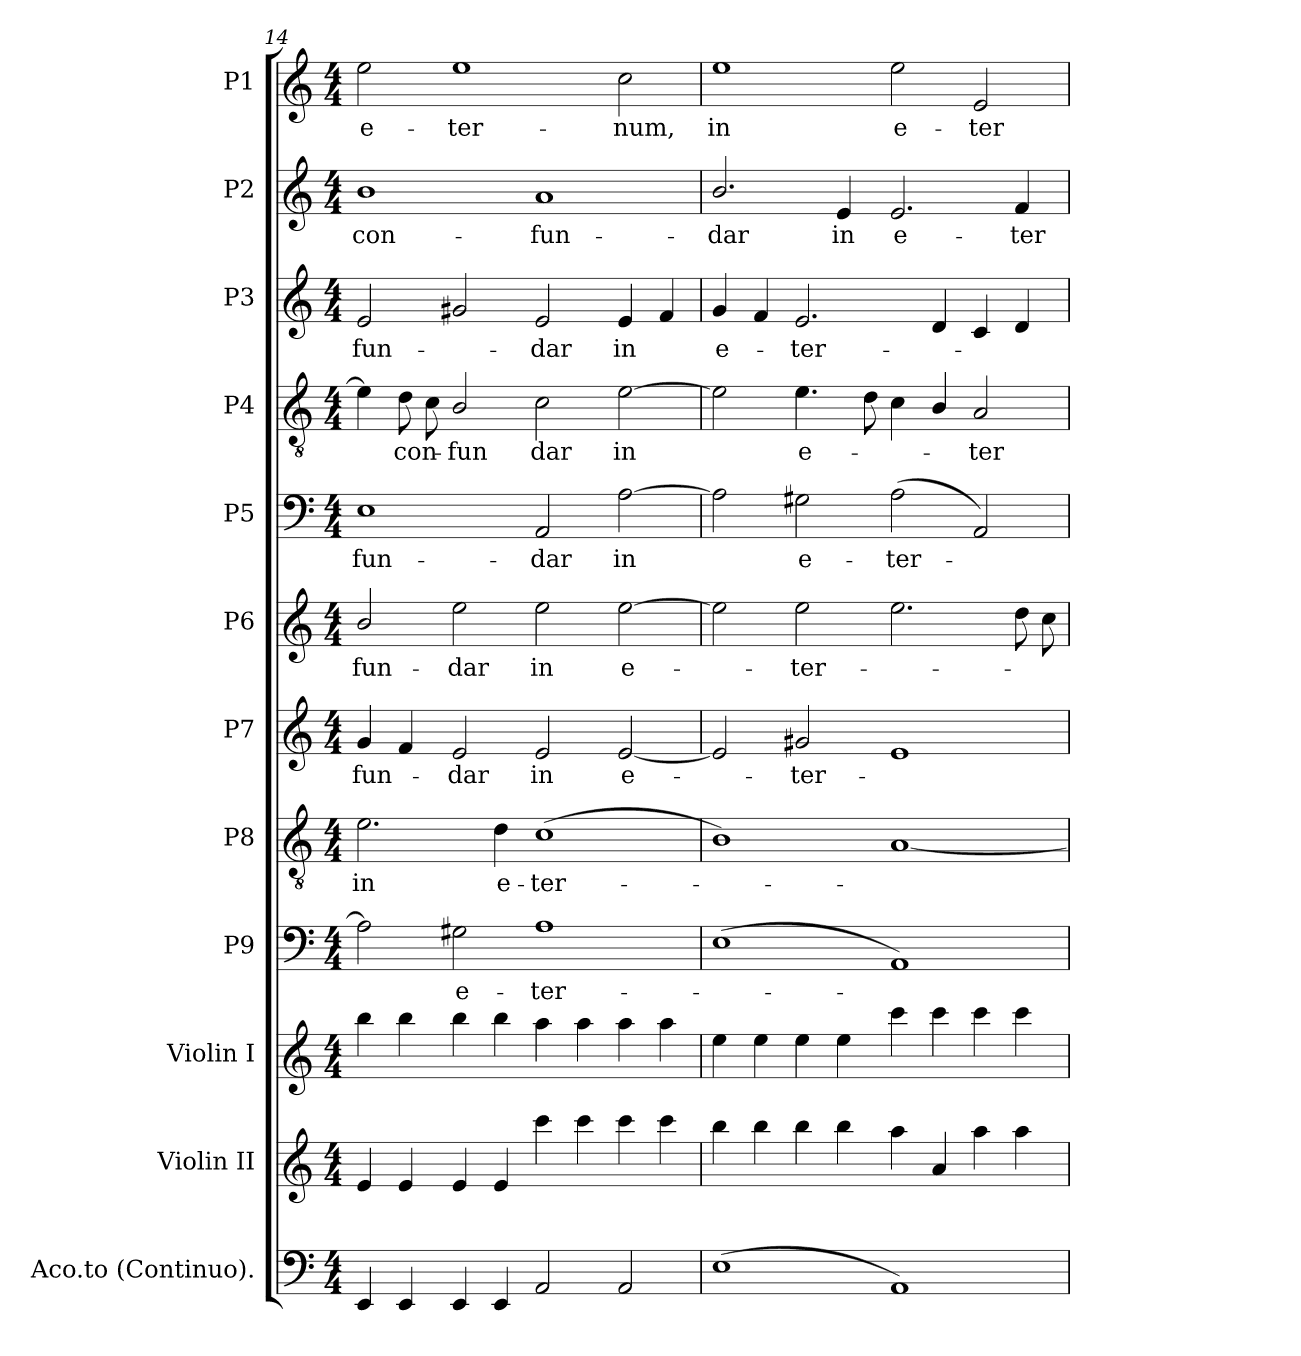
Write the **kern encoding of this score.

**kern	**kern	**kern	**kern	**text	**kern	**text	**kern	**text	**kern	**text	**kern	**text	**kern	**text	**kern	**text	**kern	**text	**kern	**text
*part12	*part11	*part10	*part9	*part9	*part8	*part8	*part7	*part7	*part6	*part6	*part5	*part5	*part4	*part4	*part3	*part3	*part2	*part2	*part1	*part1
*staff12	*staff11	*staff10	*staff9	*staff9	*staff8	*staff8	*staff7	*staff7	*staff6	*staff6	*staff5	*staff5	*staff4	*staff4	*staff3	*staff3	*staff2	*staff2	*staff1	*staff1
*I"Aco.to (Continuo).	*I"Violin II	*I"Violin I	*I"P9	*	*I"P8	*	*I"P7	*	*I"P6	*	*I"P5	*	*I"P4	*	*I"P3	*	*I"P2	*	*I"P1	*
*	*I'Vln. II	*I'Vln. I	*	*	*	*	*	*	*	*	*	*	*	*	*	*	*	*	*	*
*clefF4	*clefG2	*clefG2	*clefF4	*	*clefGv2	*	*clefG2	*	*clefG2	*	*clefF4	*	*clefGv2	*	*clefG2	*	*clefG2	*	*clefG2	*
*	*	*	*	*	*ITrd7c12	*	*	*	*	*	*	*	*ITrd7c12	*	*	*	*	*	*	*
*k[]	*k[]	*k[]	*k[]	*	*k[]	*	*k[]	*	*k[]	*	*k[]	*	*k[]	*	*k[]	*	*k[]	*	*k[]	*
*C:	*C:	*C:	*C:	*	*C:	*	*C:	*	*C:	*	*C:	*	*C:	*	*C:	*	*C:	*	*C:	*
*M4/4	*M4/4	*M4/4	*M4/4	*	*M4/4	*	*M4/4	*	*M4/4	*	*M4/4	*	*M4/4	*	*M4/4	*	*M4/4	*	*M4/4	*
=14	=14	=14	=14	=14	=14	=14	=14	=14	=14	=14	=14	=14	=14	=14	=14	=14	=14	=14	=14	=14
!	!	!	!	!	!	!LO:LY:b:color=#000000	!	!	!	!	!	!	!	!	!	!	!	!	!	!
!	!	!	!	!	!	!	!	!LO:LY:b:color=#000000	!	!	!	!	!	!	!	!	!	!	!	!
!	!	!	!	!	!	!	!	!	!	!LO:LY:b:color=#000000	!	!	!	!	!	!	!	!	!	!
!	!	!	!	!	!	!	!	!	!	!	!	!LO:LY:b:color=#000000	!	!	!	!	!	!	!	!
!	!	!	!	!	!	!	!	!	!	!	!	!	!	!	!	!LO:LY:b:color=#000000	!	!	!	!
!	!	!	!	!	!	!	!	!	!	!	!	!	!	!	!	!	!	!LO:LY:b:color=#000000	!	!
!	!	!	!	!	!	!	!	!	!	!	!	!	!	!	!	!	!	!	!	!LO:LY:b:color=#000000
4EEi/	4ei/	4bbi\	2Ai\]	.	2.Ei\	in	4gi/	-fun-	2bi/	-fun-	1Ei	-fun-	4Ei\]	.	2ei/	-fun-	1bi	con-	2eei\	-e-
!	!	!	!	!	!	!	!	!	!	!	!	!	!	!LO:LY:b:color=#000000	!	!	!	!	!	!
4EEi/	4ei/	4bbi\	.	.	.	.	4fi/	.	.	.	.	.	8Di\	con-	.	.	.	.	.	.
.	.	.	.	.	.	.	.	.	.	.	.	.	8Ci\	.	.	.	.	.	.	.
!	!	!	!	!LO:LY:b:color=#000000	!	!	!	!	!	!	!	!	!	!	!	!	!	!	!	!
!	!	!	!	!	!	!	!	!LO:LY:b:color=#000000	!	!	!	!	!	!	!	!	!	!	!	!
!	!	!	!	!	!	!	!	!	!	!LO:LY:b:color=#000000	!	!	!	!	!	!	!	!	!	!
!	!	!	!	!	!	!	!	!	!	!	!	!	!	!LO:LY:b:color=#000000	!	!	!	!	!	!
!	!	!	!	!	!	!	!	!	!	!	!	!	!	!	!	!	!	!	!	!LO:LY:b:color=#000000
4EEi/	4ei/	4bbi\	2G#Xi\	e-	.	.	2ei/	-dar	2eei\	-dar	.	.	2BBi/	-fun	2g#Xi/	.	.	.	1eei	-ter-
!	!	!	!	!	!	!LO:LY:b:color=#000000	!	!	!	!	!	!	!	!	!	!	!	!	!	!
4EEi/	4ei/	4bbi\	.	.	4Di\	e-	.	.	.	.	.	.	.	.	.	.	.	.	.	.
!	!	!	!	!LO:LY:b:color=#000000	!	!	!	!	!	!	!	!	!	!	!	!	!	!	!	!
!	!	!	!	!	!	!LO:LY:b:color=#000000	!	!	!	!	!	!	!	!	!	!	!	!	!	!
!	!	!	!	!	!	!	!	!LO:LY:b:color=#000000	!	!	!	!	!	!	!	!	!	!	!	!
!	!	!	!	!	!	!	!	!	!	!LO:LY:b:color=#000000	!	!	!	!	!	!	!	!	!	!
!	!	!	!	!	!	!	!	!	!	!	!	!LO:LY:b:color=#000000	!	!	!	!	!	!	!	!
!	!	!	!	!	!	!	!	!	!	!	!	!	!	!LO:LY:b:color=#000000	!	!	!	!	!	!
!	!	!	!	!	!	!	!	!	!	!	!	!	!	!	!	!LO:LY:b:color=#000000	!	!	!	!
!	!	!	!	!	!	!	!	!	!	!	!	!	!	!	!	!	!	!LO:LY:b:color=#000000	!	!
2AAi/	4ccci\	4aai\	1Ai	-ter-	(1Ci	-ter-	2ei/	in	2eei\	in	2AAi/	-dar	2Ci\	dar	2ei/	-dar	1ai	-fun-	.	.
.	4ccci\	4aai\	.	.	.	.	.	.	.	.	.	.	.	.	.	.	.	.	.	.
!	!	!	!	!	!	!	!	!LO:LY:b:color=#000000	!	!	!	!	!	!	!	!	!	!	!	!
!	!	!	!	!	!	!	!	!	!	!LO:LY:b:color=#000000	!	!	!	!	!	!	!	!	!	!
!	!	!	!	!	!	!	!	!	!	!	!	!LO:LY:b:color=#000000	!	!	!	!	!	!	!	!
!	!	!	!	!	!	!	!	!	!	!	!	!	!	!LO:LY:b:color=#000000	!	!	!	!	!	!
!	!	!	!	!	!	!	!	!	!	!	!	!	!	!	!	!LO:LY:b:color=#000000	!	!	!	!
!	!	!	!	!	!	!	!	!	!	!	!	!	!	!	!	!	!	!	!	!LO:LY:b:color=#000000
2AAi/	4ccci\	4aai\	.	.	.	.	[2ei/	e-	[2eei\	e-	[2Ai\	in	[2Ei\	in	4ei/	in	.	.	2cci\	-num,
.	4ccci\	4aai\	.	.	.	.	.	.	.	.	.	.	.	.	4fi/	.	.	.	.	.
!!LO:PB:g=z
=15	=15	=15	=15	=15	=15	=15	=15	=15	=15	=15	=15	=15	=15	=15	=15	=15	=15	=15	=15	=15
!	!	!	!	!	!	!	!	!	!	!	!	!	!	!	!	!LO:LY:b:color=#000000	!	!	!	!
!	!	!	!	!	!	!	!	!	!	!	!	!	!	!	!	!	!	!LO:LY:b:color=#000000	!	!
!	!	!	!	!	!	!	!	!	!	!	!	!	!	!	!	!	!	!	!	!LO:LY:b:color=#000000
(1Ei	4bbi\	4eei\	(1Ei	.	1BBi)	.	2ei/]	.	2eei\]	.	2Ai\]	.	2Ei\]	.	4gi/	e-	2.bi/	-dar	1eei	in
.	4bbi\	4eei\	.	.	.	.	.	.	.	.	.	.	.	.	4fi/	.	.	.	.	.
!	!	!	!	!	!	!	!	!LO:LY:b:color=#000000	!	!	!	!	!	!	!	!	!	!	!	!
!	!	!	!	!	!	!	!	!	!	!LO:LY:b:color=#000000	!	!	!	!	!	!	!	!	!	!
!	!	!	!	!	!	!	!	!	!	!	!	!LO:LY:b:color=#000000	!	!	!	!	!	!	!	!
!	!	!	!	!	!	!	!	!	!	!	!	!	!	!LO:LY:b:color=#000000	!	!	!	!	!	!
!	!	!	!	!	!	!	!	!	!	!	!	!	!	!	!	!LO:LY:b:color=#000000	!	!	!	!
.	4bbi\	4eei\	.	.	.	.	2g#Xi/	-ter-	2eei\	-ter-	2G#Xi\	e-	4.Ei\	e-	2.ei/	-ter-	.	.	.	.
!	!	!	!	!	!	!	!	!	!	!	!	!	!	!	!	!	!	!LO:LY:b:color=#000000	!	!
.	4bbi\	4eei\	.	.	.	.	.	.	.	.	.	.	.	.	.	.	4ei/	in	.	.
.	.	.	.	.	.	.	.	.	.	.	.	.	8Di\	.	.	.	.	.	.	.
!	!	!	!	!	!	!	!	!	!	!	!	!LO:LY:b:color=#000000	!	!	!	!	!	!	!	!
!	!	!	!	!	!	!	!	!	!	!	!	!	!	!	!	!	!	!LO:LY:b:color=#000000	!	!
!	!	!	!	!	!	!	!	!	!	!	!	!	!	!	!	!	!	!	!	!LO:LY:b:color=#000000
1AAi)	4aai\	4ccci\	1AAi)	.	[1AAi	.	1ei	.	2.eei\	.	(2Ai\	-ter-	4Ci\	.	.	.	2.ei/	e-	2eei\	e-
.	4ai/	4ccci\	.	.	.	.	.	.	.	.	.	.	4BBi/	.	4di/	.	.	.	.	.
!	!	!	!	!	!	!	!	!	!	!	!	!	!	!LO:LY:b:color=#000000	!	!	!	!	!	!
!	!	!	!	!	!	!	!	!	!	!	!	!	!	!	!	!	!	!	!	!LO:LY:b:color=#000000
.	4aai\	4ccci\	.	.	.	.	.	.	.	.	2AAi/)	.	2AAi/	-ter-	4ci/	.	.	.	2ei/	-ter-
!	!	!	!	!	!	!	!	!	!	!	!	!	!	!	!	!	!	!LO:LY:b:color=#000000	!	!
.	4aai\	4ccci\	.	.	.	.	.	.	8ddi\	.	.	.	.	.	4di/	.	4fi/	-ter-	.	.
.	.	.	.	.	.	.	.	.	8cci\	.	.	.	.	.	.	.	.	.	.	.
=	=	=	=	=	=	=	=	=	=	=	=	=	=	=	=	=	=	=	=	=
*-	*-	*-	*-	*-	*-	*-	*-	*-	*-	*-	*-	*-	*-	*-	*-	*-	*-	*-	*-	*-
